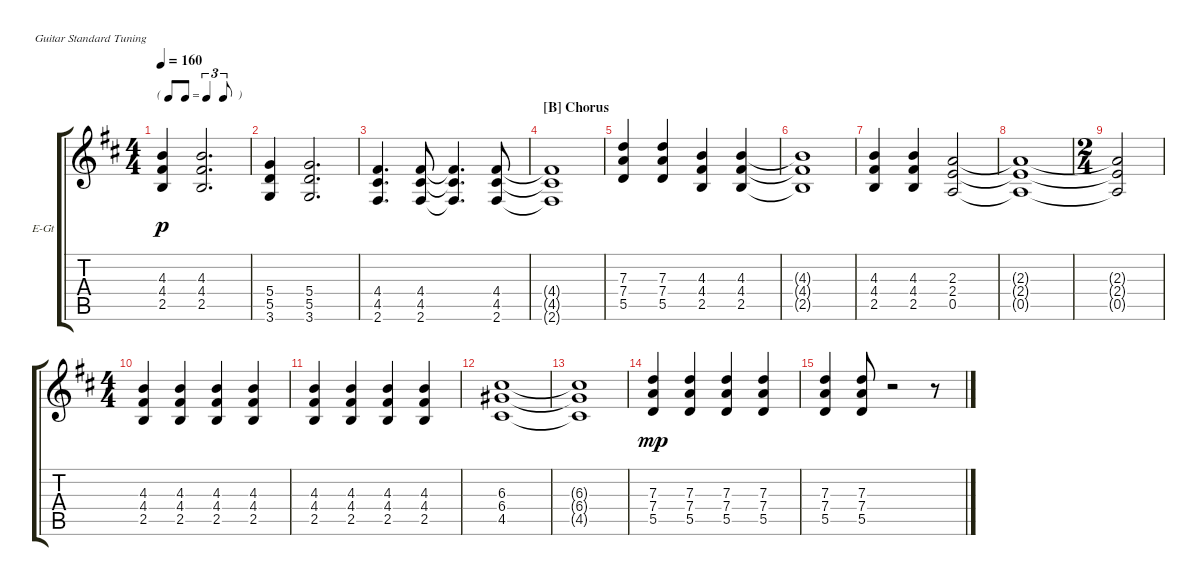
\defaultSystemsLayout 4
\bracketExtendMode groupsimilarinstruments
\firstSystemTrackNameOrientation horizontal
\otherSystemsTrackNameOrientation horizontal
\track ("Joe South" "E-Gt") {instrument distortionguitar}
\staff {score tabs}
\tuning (E4 B3 G3 D3 A2 E2)
\ts (4 4)
\tf triplet8th
\tempo 160
\clef g2
\ks bminor
(2.5 4.4 4.3).4{dy p} (2.5 4.4 4.3).2{d} |
(3.6 5.5 5.4).4 (3.6 5.5 5.4).2{d} |
(2.6 4.5 4.4).4{d} (2.6 4.5 4.4).8 (2.6{t} 4.5{t} 4.4{t}).4{d} (2.6 4.5 4.4).8 |
\section ("B" "Chorus")
(2.6{t} 4.5{t} 4.4{t}).1 |
(5.5 7.4 7.3).4 (5.5 7.4 7.3).4 (2.5 4.4 4.3).4 (4.3 4.4 2.5).4 |
(4.3{t} 4.4{t} 2.5{t}).1 |
(2.5 4.4 4.3).4 (2.5 4.4 4.3).4 (0.5 2.4 2.3).2 |
(0.5{t} 2.4{t} 2.3{t}).1 |
\ts (2 4)
(0.5{t} 2.4{t} 2.3{t}).2 |
\ts (4 4)
(2.5 4.4 4.3).4 (2.5 4.4 4.3).4 (2.5 4.4 4.3).4 (2.5 4.4 4.3).4 |
(2.5 4.4 4.3).4 (2.5 4.4 4.3).4 (2.5 4.4 4.3).4 (2.5 4.4 4.3).4 |
(4.5 6.4 6.3).1 |
(4.5{t} 6.4{t} 6.3{t}).1 |
(5.5 7.4 7.3).4{dy mp} (5.5 7.4 7.3).4 (5.5 7.4 7.3).4 (5.5 7.4 7.3).4 |
(5.5 7.4 7.3).4 (5.5 7.4 7.3).8 r.2 r.8
